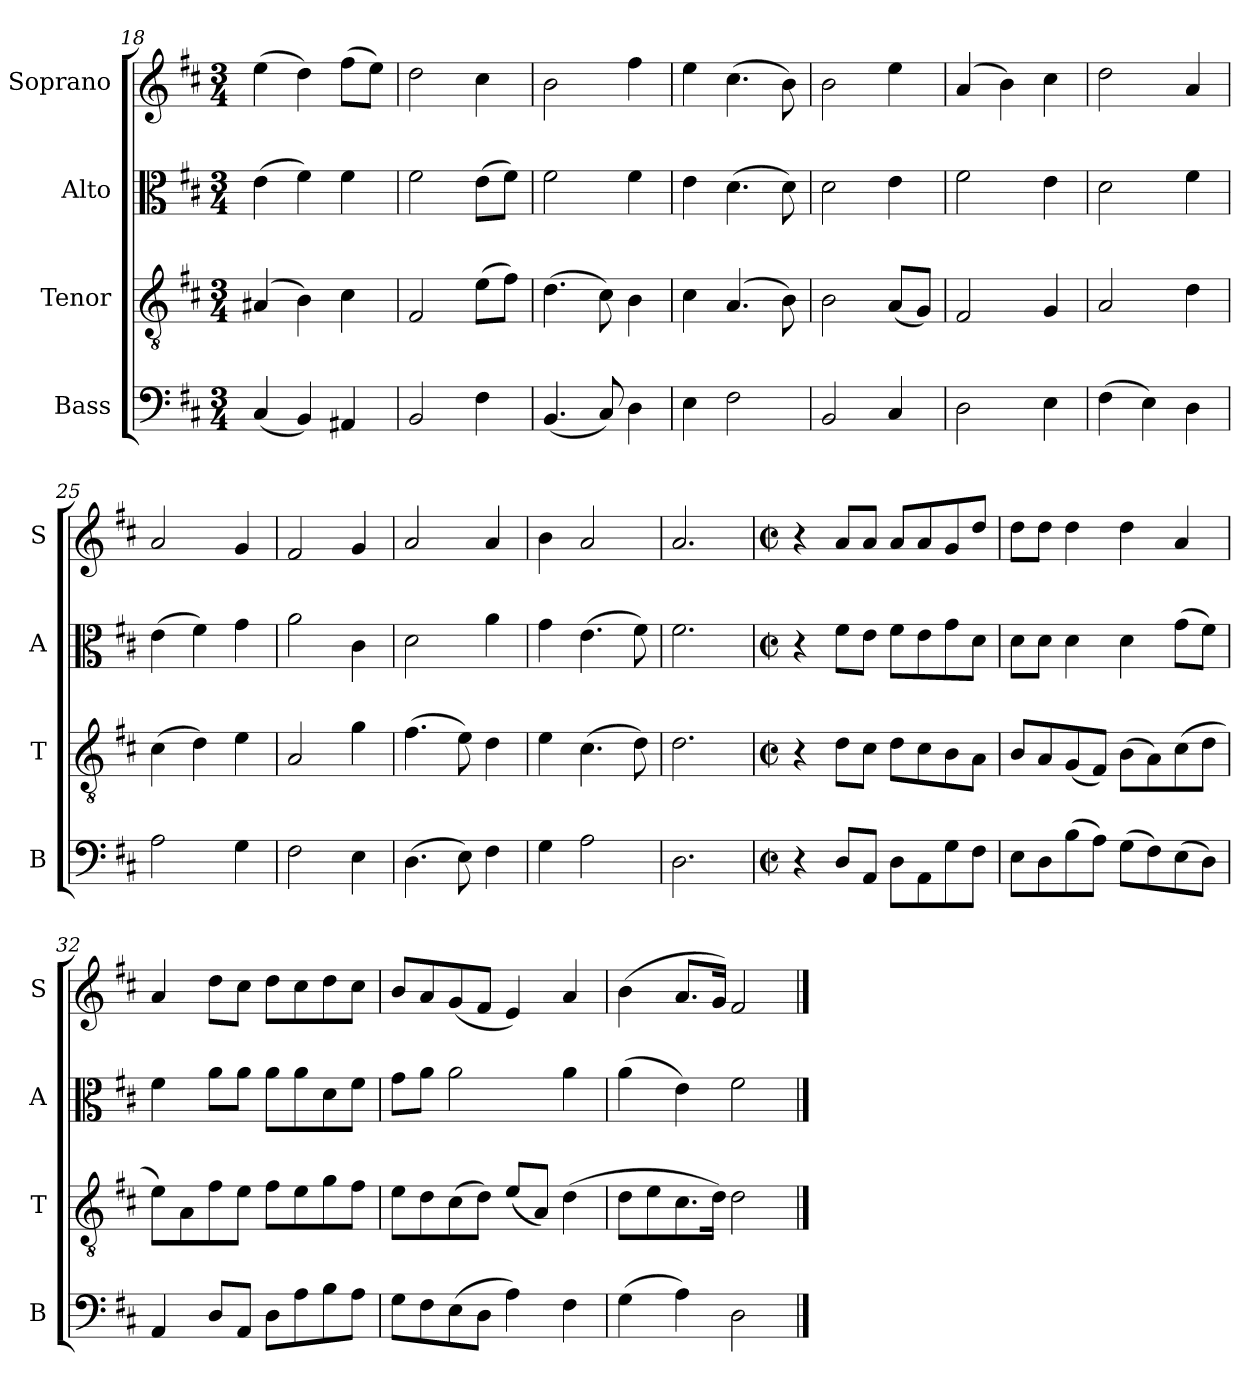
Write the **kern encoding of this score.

**kern	**kern	**kern	**kern
*part4	*part3	*part2	*part1
*staff4	*staff3	*staff2	*staff1
*I"Bass	*I"Tenor	*I"Alto	*I"Soprano
*I'B	*I'T	*I'A	*I'S
*clefF4	*clefGv2	*clefC3	*clefG2
*k[f#c#]	*k[f#c#]	*k[f#c#]	*k[f#c#]
*D:	*D:	*D:	*D:
*M3/4	*M3/4	*M3/4	*M3/4
=18	=18	=18	=18
(4C#/	(4A#X/	(4e\	(4ee\
4BB/)	4B\)	4f#\)	4dd\)
4AA#X/	4c#\	4f#\	(8ff#\L
.	.	.	8ee\J)
=19	=19	=19	=19
2BB/	2F#/	2f#\	2dd\
4F#\	(8e\L	(8e\L	4cc#\
.	8f#\J)	8f#\J)	.
=20	=20	=20	=20
(4.BB/	(4.d\	2f#\	2b\
8C#/)	8c#\)	.	.
4D\	4B\	4f#\	4ff#\
=21	=21	=21	=21
4E\	4c#\	4e\	4ee\
2F#\	(4.A/	(4.d\	(4.cc#\
.	8B\)	8d\)	8b\)
=22	=22	=22	=22
2BB/	2B\	2d\	2b\
4C#/	(8A/L	4e\	4ee\
.	8G/J)	.	.
!!LO:LB:g=z
=23	=23	=23	=23
2D\	2F#/	2f#\	(4a/
.	.	.	4b\)
4E\	4G/	4e\	4cc#\
=24	=24	=24	=24
(4F#\	2A/	2d\	2dd\
4E\)	.	.	.
4D\	4d\	4f#\	4a/
=25	=25	=25	=25
2A\	(4c#\	(4e\	2a/
.	4d\)	4f#\)	.
4G\	4e\	4g\	4g/
=26	=26	=26	=26
2F#\	2A/	2a\	2f#/
4E\	4g\	4c#\	4g/
=27	=27	=27	=27
(4.D\	(4.f#\	2d\	2a/
8E\)	8e\)	.	.
4F#\	4d\	4a\	4a/
=28	=28	=28	=28
4G\	4e\	4g\	4b\
2A\	(4.c#\	(4.e\	2a/
.	8d\)	8f#\)	.
=29	=29	=29	=29
2.D\	2.d\	2.f#\	2.a/
=30	=30	=30	=30
*M2/2	*M2/2	*M2/2	*M2/2
*met(c|)	*met(c|)	*met(c|)	*met(c|)
4r	4r	4r	4r
8D/L	8d\L	8f#\L	8a/L
8AA/J	8c#\J	8e\J	8a/J
8D\L	8d\L	8f#\L	8a/L
8AA\	8c#\	8e\	8a/
8G\	8B\	8g\	8g/
8F#\J	8A\J	8d\J	8dd/J
=31	=31	=31	=31
8E\L	8B/L	8d\L	8dd\L
8D\	8A/	8d\J	8dd\J
(8B\	(8G/	4d\	4dd\
8A\J)	8F#/J)	.	.
(8G\L	(8B\L	4d\	4dd\
8F#\)	8A\)	.	.
(8E\	(8c#\	(8g\L	4a/
8D\J)	8d\J	8f#\J)	.
!!LO:PB:g=z
=32	=32	=32	=32
4AA/	8e\L)	4f#\	4a/
.	8A\	.	.
8D/L	8f#\	8a\L	8dd\L
8AA/J	8e\J	8a\J	8cc#\J
8D\L	8f#\L	8a\L	8dd\L
8A\	8e\	8a\	8cc#\
8B\	8g\	8d\	8dd\
8A\J	8f#\J	8f#\J	8cc#\J
=33	=33	=33	=33
8G\L	8e\L	8g\L	8b/L
8F#\	8d\	8a\J	8a/
(8E\	(8c#\	2a\	(8g/
8D\J	8d\J)	.	8f#/J
4A\)	(8e/L	.	4e/)
.	8A/J)	.	.
4F#\	(4d\	4a\	4a/
=34	=34	=34	=34
(4G\	8d\L	(4a\	(4b\
.	8e\	.	.
4A\)	8.c#\	4e\)	8.a/L
.	16d\Jk)	.	16g/Jk)
2D\	2d\	2f#\	2f#/
==	==	==	==
*-	*-	*-	*-
